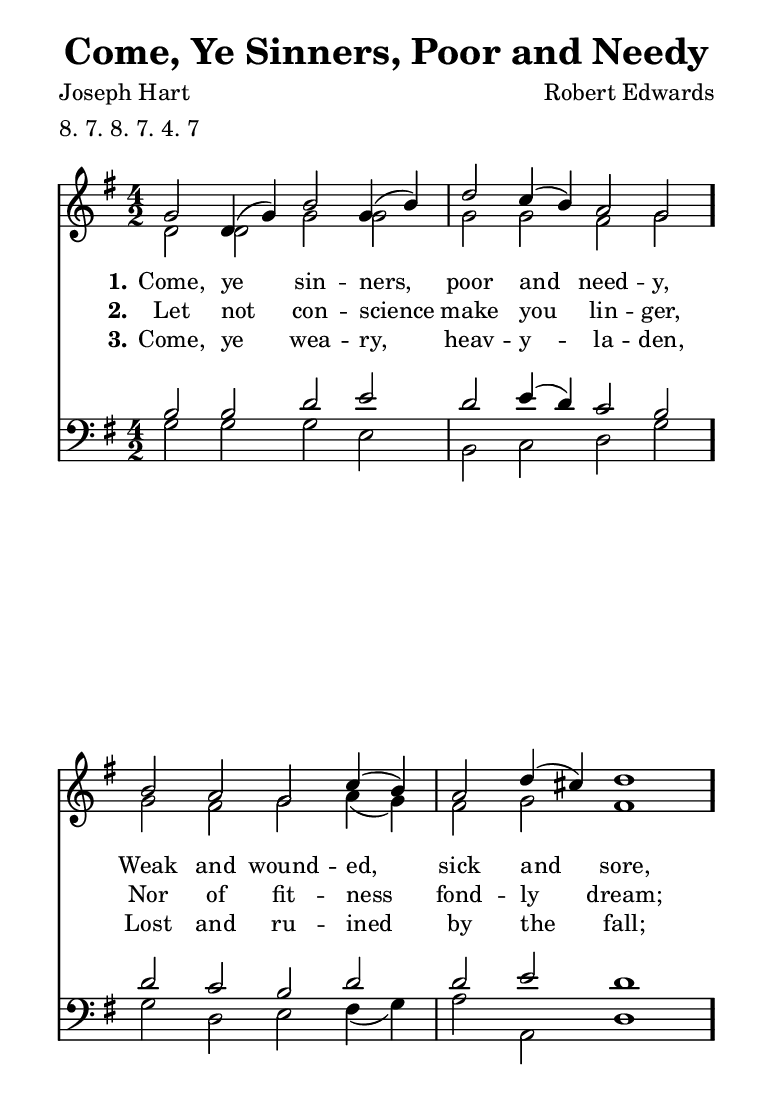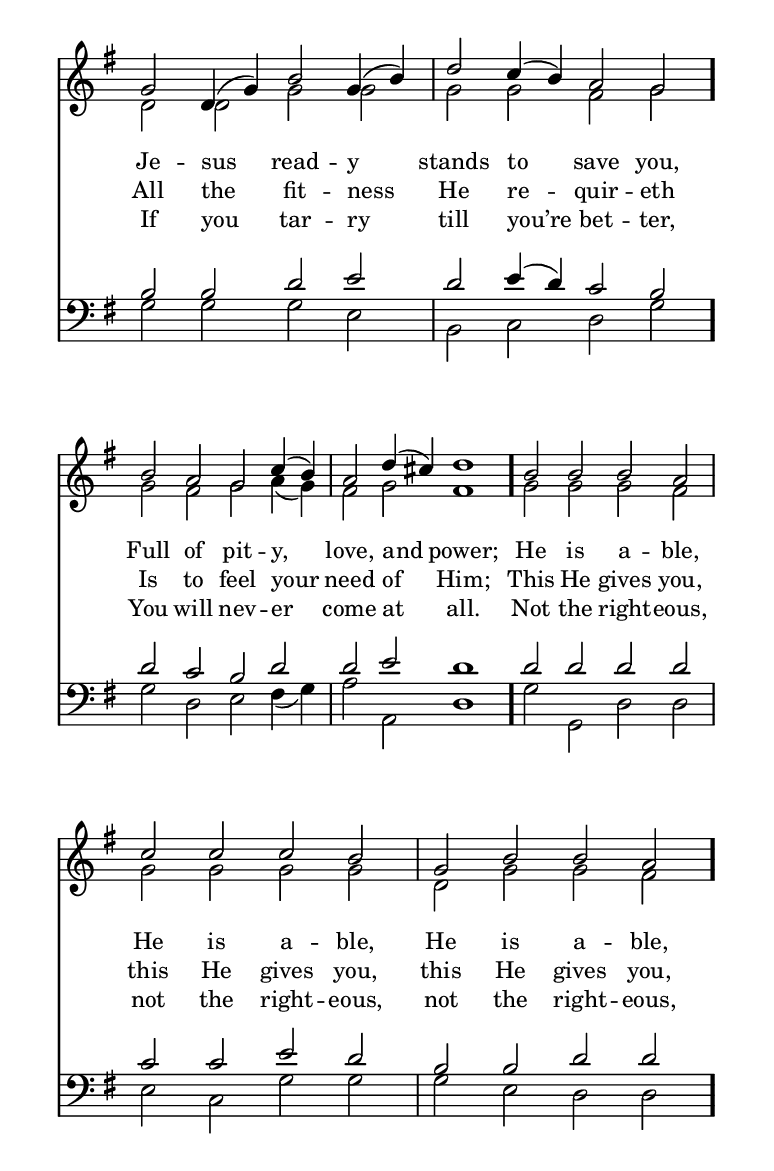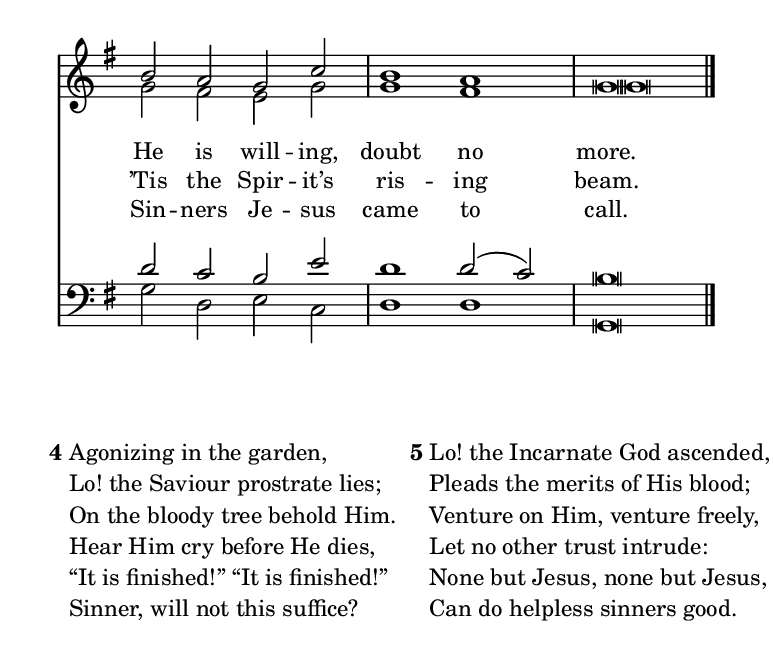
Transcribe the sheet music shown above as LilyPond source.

\include "common/global.ily"
\paper {
  \include "common/paper.ily"
  %ragged-bottom = ##t
  %ragged-last-bottom = ##t
  %systems-per-page = ##f
  %page-count = ##f
}

\header{
  hymnnumber = "77"
  title = "Come, Ye Sinners, Poor and Needy"
  tunename = "Caersalem"
  meter = "8. 7. 8. 7. 4. 7"
  poet = "Joseph Hart"
  composer = "Robert Edwards"
  %copyright = ""
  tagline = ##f
}

% for fermata in MIDI
ta = { \tempo 4=160 }
tb = { \tempo 4=80  }

patternAA = { c2 c4( c4) c2 c4( c4) | c2 c4( c4) c2 c2 }
patternAB = { c2 }
patternAC = { c2 c2 c2 c2 | c2 c4( c4) c2 c2 }

patternBA = { c2 c2 c2 c4( c4) | c2 c4( c4) c1 }
patternBB = { c2 c2 c2 c4( c4) | c2 c2      c1 }
patternBC = { c2 c2 c2 c2      | c2 c2      c1 }

patternCA = { \patternAB }

patternDA = { c2 c2 c2 c2 | c1 c1      | \override Staff.NoteHead.style = #'altdefault c\breve \revert Staff.NoteHead.style }
patternDB = { c2 c2 c2 c2 | c1 c2( c2) | \override Staff.NoteHead.style = #'altdefault c\breve \revert Staff.NoteHead.style }

global = {
  \include "common/overrides.ily"
  \override Staff.TimeSignature.style = #'()
  \time 4/2
  \override Score.MetronomeMark.transparent = ##t % hide all fermata changes too
  \ta
  \key g \major
  %\partial 4
  \autoBeamOff
}

notesSoprano = {
\global
\relative c'' {

  \changePitch \patternAA { g d g b g b | d c b a g }
  \changePitch \patternBA { b a g c b | a d cis d }
  \changePitch \patternAA { g, d g b g b | d c b a g }
  \changePitch \patternBA { b a g c b | a d cis d }

  \changePitch \patternCA { b b b a | c c c b | g b b a }
  \changePitch \patternDA { b a g c | b a | g }

  \bar "|."

}
}

notesAlto = {
\global
\relative e' {

  \changePitch \patternAB { d d g g | g g fis g }
  \changePitch \patternBB { g fis g a g | fis g fis }
  \changePitch \patternAB { d d g g | g g fis g }
  \changePitch \patternBB { g fis g a g | fis g fis }

  \changePitch \patternCA { g g g fis | g g g g | d g g fis }
  \changePitch \patternDA { g fis e g | g fis | g }

}
}

notesTenor = {
\global
\relative a {

  \changePitch \patternAC { b b d e | d e d c b }
  \changePitch \patternBC { d c b d | d e d }
  \changePitch \patternAC { b b d e | d e d c b }
  \changePitch \patternBC { d c b d | d e d }

  \changePitch \patternCA { d d d d | c c e d | b b d d }
  \changePitch \patternDB { d c b e | d d c | b }

}
}

notesBass = {
\global
\relative f {

  \changePitch \patternAB { g g g e | b c d g }
  \changePitch \patternBB { g d e fis g | a a, d }
  \changePitch \patternAB { g g g e | b c d g }
  \changePitch \patternBB { g d e fis g | a a, d }

  \changePitch \patternCA { g g, d' d | e c g' g | g e d d }
  \changePitch \patternDA { g d e c | d d | g, }

}
}

wordsA = \lyricmode {
\set stanza = "1."

Come, ye sin -- ners, poor and need -- y, \bar "."
Weak and wound -- ed, sick and sore, \bar "."
Je -- sus read -- y stands to save you, \bar "."
Full of pit -- y, love, and power; \bar "."
He is a -- ble, He is a -- ble, %{HIDE>%} He is a -- ble, %{<HIDE%} \bar "."
He is will -- ing, doubt no more. \bar "."

}

wordsB = \lyricmode {
\set stanza = "2."

Let not con -- science make you lin -- ger,
Nor of fit -- ness fond -- ly dream;
All the fit -- ness He re -- quir -- eth
Is to feel your need of Him;
This He gives you, this He gives you, %{HIDE>%} this He gives you, %{<HIDE%}
’Tis the Spir -- it’s ris -- ing beam.

}

wordsC = \lyricmode {
\set stanza = "3."

Come, ye wea -- ry, heav -- y -- la -- den,
Lost and ru -- ined by the fall;
If you tar -- ry till you’re bet -- ter,
You will nev -- er come at all.
Not the right -- eous, not the right -- eous, %{HIDE>%} not the right -- eous, %{<HIDE%}
Sin -- ners Je -- sus came to call.

}

wordsD = \markuplist {

\line { Agonizing in the garden, }
\line { Lo! the Saviour prostrate lies; }
\line { On the bloody tree behold Him. }
\line { Hear Him cry before He dies, }
\line { “It is finished!” “It is finished!” }
\line { Sinner, will not this suffice? }

}

wordsE = \markuplist {

\line { Lo! the Incarnate God ascended, }
\line { Pleads the merits of His blood; }
\line { Venture on Him, venture freely, }
\line { Let no other trust intrude: }
\line { None but Jesus, none but Jesus, }
\line { Can do helpless sinners good. }

}

\score {
  \context ChoirStaff <<
    \context Staff = upper <<
      \set ChoirStaff.systemStartDelimiter = #'SystemStartBar
      \context Voice  = sopranos { \voiceOne << \notesSoprano >> }
      \context Voice  = altos { \voiceTwo << \notesAlto >> }
      \context Lyrics = one   \lyricsto sopranos \wordsA
      \context Lyrics = two   \lyricsto sopranos \wordsB
      \context Lyrics = three \lyricsto sopranos \wordsC
    >>
    \context Staff = men <<
      \clef bass
      \context Voice  = tenors { \voiceOne << \notesTenor >> }
      \context Voice  = basses { \voiceTwo << \notesBass >> }
    >>
  >>
  \layout {
    \include "common/layout.ily"
  }
  \midi{
    \include "common/midi.ily"
  }
}

\noPageBreak

\markup { \fill-line { %\column {
  \hspace #0.1
  \line{ \bold 4 \column { \wordsD } } %\combine \null \vspace #0.4
  \hspace #0.1
  \line{ \bold 5 \column { \wordsE } } %\combine \null \vspace #0.4
  \hspace #0.1
} } %}

\version "2.18.0"  % necessary for upgrading to future LilyPond versions.

% vi:set et ts=2 sw=2 ai nocindent syntax=lilypond:
